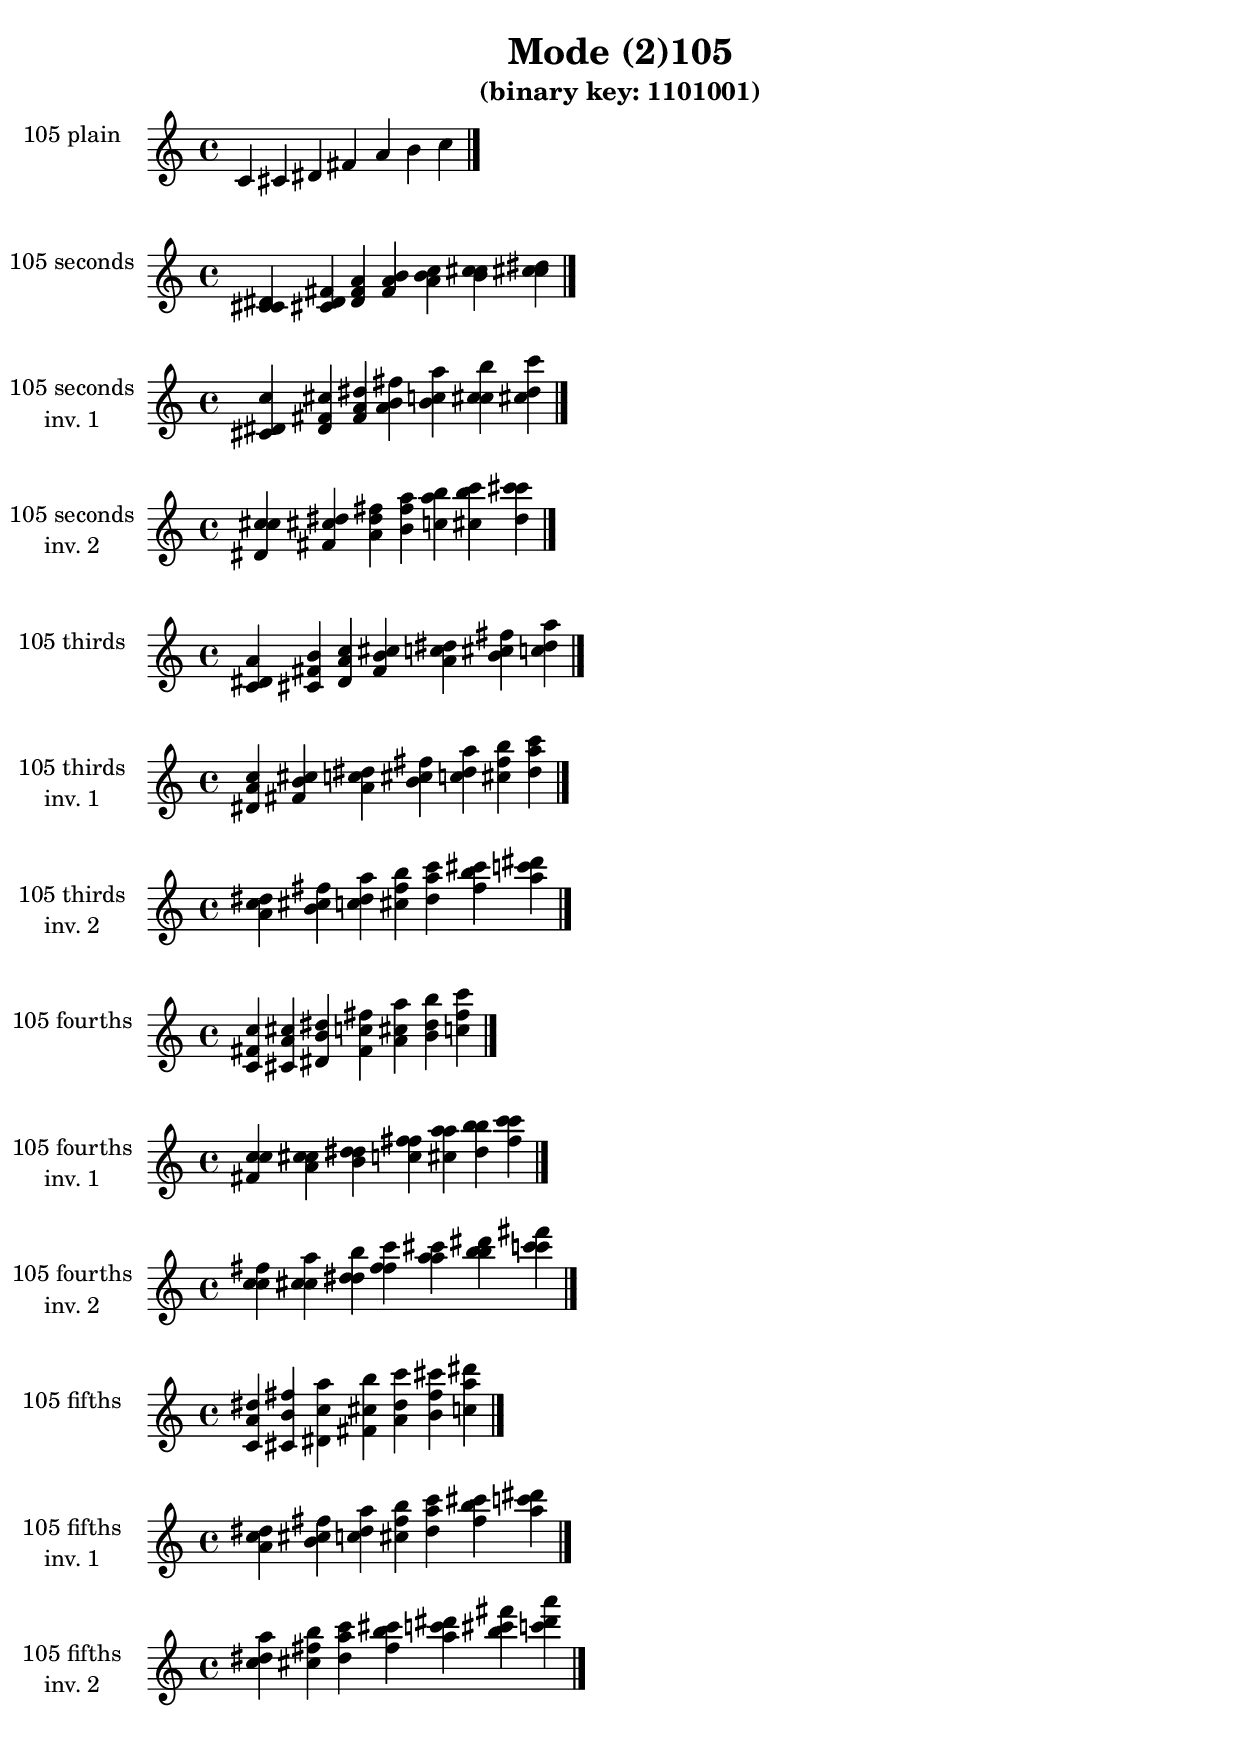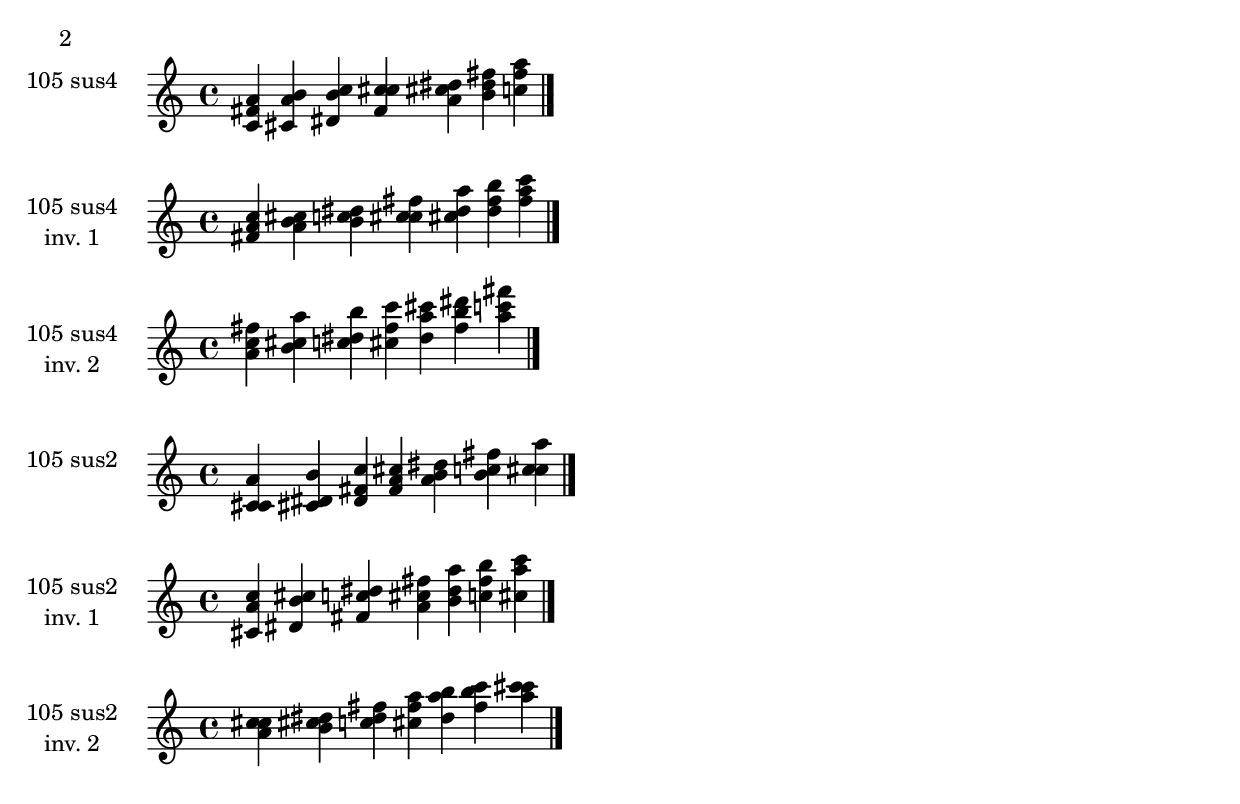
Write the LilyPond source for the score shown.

\version "2.19.0"

\header {
  title = "Mode (2)105"
  subtitle = "(binary key: 1101001)"
 %% Remove default LilyPond tagline
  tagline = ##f
}

\paper {
  #(set-paper-size "a4")
}

global = {
  \key c \major
  \time 4/4
  \tempo 4=100
}

\book {
  \score {
    \new Staff \with {
      instrumentName =  \markup { \column {
         \hcenter-in #14 \line { 105 plain }
         \hcenter-in #14 \line {  } } }
      midiInstrument = "oboe"
    } { \accidentalStyle "default"
        \cadenzaOn c' cis' dis' fis' a' b' c''  \cadenzaOff \bar "|." }
    \layout { }
  }
  \score {
    \new Staff \with {
      instrumentName =  \markup { \column {
         \hcenter-in #14 \line { 105 seconds }
         \hcenter-in #14 \line {  } } }
      midiInstrument = "oboe"
    } { \accidentalStyle "default"
        \cadenzaOn <c' cis' dis'> <cis' dis' fis'> <dis' fis' a'> <fis' a' b'> <a' b' c''> <b' c'' cis''> <c'' cis'' dis''>  \cadenzaOff \bar "|." }
    \layout { }
  }
  \score {
    \new Staff \with {
      instrumentName =  \markup { \column {
         \hcenter-in #14 \line { 105 seconds }
         \hcenter-in #14 \line { inv. 1 } } }
      midiInstrument = "oboe"
    } { \accidentalStyle "default"
        \cadenzaOn <cis' dis' c''> <dis' fis' cis''> <fis' a' dis''> <a' b' fis''> <b' c'' a''> <c'' cis'' b''> <cis'' dis'' c'''>  \cadenzaOff \bar "|." }
    \layout { }
  }
  \score {
    \new Staff \with {
      instrumentName =  \markup { \column {
         \hcenter-in #14 \line { 105 seconds }
         \hcenter-in #14 \line { inv. 2 } } }
      midiInstrument = "oboe"
    } { \accidentalStyle "default"
        \cadenzaOn <dis' c'' cis''> <fis' cis'' dis''> <a' dis'' fis''> <b' fis'' a''> <c'' a'' b''> <cis'' b'' c'''> <dis'' c''' cis'''>  \cadenzaOff \bar "|." }
    \layout { }
  }
  \score {
    \new Staff \with {
      instrumentName =  \markup { \column {
         \hcenter-in #14 \line { 105 thirds }
         \hcenter-in #14 \line {  } } }
      midiInstrument = "oboe"
    } { \accidentalStyle "default"
        \cadenzaOn <c' dis' a'> <cis' fis' b'> <dis' a' c''> <fis' b' cis''> <a' c'' dis''> <b' cis'' fis''> <c'' dis'' a''>  \cadenzaOff \bar "|." }
    \layout { }
  }
  \score {
    \new Staff \with {
      instrumentName =  \markup { \column {
         \hcenter-in #14 \line { 105 thirds }
         \hcenter-in #14 \line { inv. 1 } } }
      midiInstrument = "oboe"
    } { \accidentalStyle "default"
        \cadenzaOn <dis' a' c''> <fis' b' cis''> <a' c'' dis''> <b' cis'' fis''> <c'' dis'' a''> <cis'' fis'' b''> <dis'' a'' c'''>  \cadenzaOff \bar "|." }
    \layout { }
  }
  \score {
    \new Staff \with {
      instrumentName =  \markup { \column {
         \hcenter-in #14 \line { 105 thirds }
         \hcenter-in #14 \line { inv. 2 } } }
      midiInstrument = "oboe"
    } { \accidentalStyle "default"
        \cadenzaOn <a' c'' dis''> <b' cis'' fis''> <c'' dis'' a''> <cis'' fis'' b''> <dis'' a'' c'''> <fis'' b'' cis'''> <a'' c''' dis'''>  \cadenzaOff \bar "|." }
    \layout { }
  }
  \score {
    \new Staff \with {
      instrumentName =  \markup { \column {
         \hcenter-in #14 \line { 105 fourths }
         \hcenter-in #14 \line {  } } }
      midiInstrument = "oboe"
    } { \accidentalStyle "default"
        \cadenzaOn <c' fis' c''> <cis' a' cis''> <dis' b' dis''> <fis' c'' fis''> <a' cis'' a''> <b' dis'' b''> <c'' fis'' c'''>  \cadenzaOff \bar "|." }
    \layout { }
  }
  \score {
    \new Staff \with {
      instrumentName =  \markup { \column {
         \hcenter-in #14 \line { 105 fourths }
         \hcenter-in #14 \line { inv. 1 } } }
      midiInstrument = "oboe"
    } { \accidentalStyle "default"
        \cadenzaOn <fis' c'' c''> <a' cis'' cis''> <b' dis'' dis''> <c'' fis'' fis''> <cis'' a'' a''> <dis'' b'' b''> <fis'' c''' c'''>  \cadenzaOff \bar "|." }
    \layout { }
  }
  \score {
    \new Staff \with {
      instrumentName =  \markup { \column {
         \hcenter-in #14 \line { 105 fourths }
         \hcenter-in #14 \line { inv. 2 } } }
      midiInstrument = "oboe"
    } { \accidentalStyle "default"
        \cadenzaOn <c'' c'' fis''> <cis'' cis'' a''> <dis'' dis'' b''> <fis'' fis'' c'''> <a'' a'' cis'''> <b'' b'' dis'''> <c''' c''' fis'''>  \cadenzaOff \bar "|." }
    \layout { }
  }
  \score {
    \new Staff \with {
      instrumentName =  \markup { \column {
         \hcenter-in #14 \line { 105 fifths }
         \hcenter-in #14 \line {  } } }
      midiInstrument = "oboe"
    } { \accidentalStyle "default"
        \cadenzaOn <c' a' dis''> <cis' b' fis''> <dis' c'' a''> <fis' cis'' b''> <a' dis'' c'''> <b' fis'' cis'''> <c'' a'' dis'''>  \cadenzaOff \bar "|." }
    \layout { }
  }
  \score {
    \new Staff \with {
      instrumentName =  \markup { \column {
         \hcenter-in #14 \line { 105 fifths }
         \hcenter-in #14 \line { inv. 1 } } }
      midiInstrument = "oboe"
    } { \accidentalStyle "default"
        \cadenzaOn <a' dis'' c''> <b' fis'' cis''> <c'' a'' dis''> <cis'' b'' fis''> <dis'' c''' a''> <fis'' cis''' b''> <a'' dis''' c'''>  \cadenzaOff \bar "|." }
    \layout { }
  }
  \score {
    \new Staff \with {
      instrumentName =  \markup { \column {
         \hcenter-in #14 \line { 105 fifths }
         \hcenter-in #14 \line { inv. 2 } } }
      midiInstrument = "oboe"
    } { \accidentalStyle "default"
        \cadenzaOn <dis'' c'' a''> <fis'' cis'' b''> <a'' dis'' c'''> <b'' fis'' cis'''> <c''' a'' dis'''> <cis''' b'' fis'''> <dis''' c''' a'''>  \cadenzaOff \bar "|." }
    \layout { }
  }
  \score {
    \new Staff \with {
      instrumentName =  \markup { \column {
         \hcenter-in #14 \line { 105 sus4 }
         \hcenter-in #14 \line {  } } }
      midiInstrument = "oboe"
    } { \accidentalStyle "default"
        \cadenzaOn <c' fis' a'> <cis' a' b'> <dis' b' c''> <fis' c'' cis''> <a' cis'' dis''> <b' dis'' fis''> <c'' fis'' a''>  \cadenzaOff \bar "|." }
    \layout { }
  }
  \score {
    \new Staff \with {
      instrumentName =  \markup { \column {
         \hcenter-in #14 \line { 105 sus4 }
         \hcenter-in #14 \line { inv. 1 } } }
      midiInstrument = "oboe"
    } { \accidentalStyle "default"
        \cadenzaOn <fis' a' c''> <a' b' cis''> <b' c'' dis''> <c'' cis'' fis''> <cis'' dis'' a''> <dis'' fis'' b''> <fis'' a'' c'''>  \cadenzaOff \bar "|." }
    \layout { }
  }
  \score {
    \new Staff \with {
      instrumentName =  \markup { \column {
         \hcenter-in #14 \line { 105 sus4 }
         \hcenter-in #14 \line { inv. 2 } } }
      midiInstrument = "oboe"
    } { \accidentalStyle "default"
        \cadenzaOn <a' c'' fis''> <b' cis'' a''> <c'' dis'' b''> <cis'' fis'' c'''> <dis'' a'' cis'''> <fis'' b'' dis'''> <a'' c''' fis'''>  \cadenzaOff \bar "|." }
    \layout { }
  }
  \score {
    \new Staff \with {
      instrumentName =  \markup { \column {
         \hcenter-in #14 \line { 105 sus2 }
         \hcenter-in #14 \line {  } } }
      midiInstrument = "oboe"
    } { \accidentalStyle "default"
        \cadenzaOn <c' cis' a'> <cis' dis' b'> <dis' fis' c''> <fis' a' cis''> <a' b' dis''> <b' c'' fis''> <c'' cis'' a''>  \cadenzaOff \bar "|." }
    \layout { }
  }
  \score {
    \new Staff \with {
      instrumentName =  \markup { \column {
         \hcenter-in #14 \line { 105 sus2 }
         \hcenter-in #14 \line { inv. 1 } } }
      midiInstrument = "oboe"
    } { \accidentalStyle "default"
        \cadenzaOn <cis' a' c''> <dis' b' cis''> <fis' c'' dis''> <a' cis'' fis''> <b' dis'' a''> <c'' fis'' b''> <cis'' a'' c'''>  \cadenzaOff \bar "|." }
    \layout { }
  }
  \score {
    \new Staff \with {
      instrumentName =  \markup { \column {
         \hcenter-in #14 \line { 105 sus2 }
         \hcenter-in #14 \line { inv. 2 } } }
      midiInstrument = "oboe"
    } { \accidentalStyle "default"
        \cadenzaOn <a' c'' cis''> <b' cis'' dis''> <c'' dis'' fis''> <cis'' fis'' a''> <dis'' a'' b''> <fis'' b'' c'''> <a'' c''' cis'''>  \cadenzaOff \bar "|." }
    \layout { }
  }
}

\book {
  \bookOutputSuffix "plain_"
  \score {
    \new Staff \with {
      instrumentName =  \markup { \column {
         \hcenter-in #14 \line { 105 plain }
         \hcenter-in #14 \line {  } } }
      midiInstrument = "oboe"
    } { \accidentalStyle "default"
        \cadenzaOn c' cis' dis' fis' a' b' c''  \cadenzaOff \bar "|." }
    \midi { }
  }
}
\book {
  \bookOutputSuffix "seconds_"
  \score {
    \new Staff \with {
      instrumentName =  \markup { \column {
         \hcenter-in #14 \line { 105 seconds }
         \hcenter-in #14 \line {  } } }
      midiInstrument = "oboe"
    } { \accidentalStyle "default"
        \cadenzaOn <c' cis' dis'> <cis' dis' fis'> <dis' fis' a'> <fis' a' b'> <a' b' c''> <b' c'' cis''> <c'' cis'' dis''>  \cadenzaOff \bar "|." }
    \midi { }
  }
}
\book {
  \bookOutputSuffix "seconds_inv. 1"
  \score {
    \new Staff \with {
      instrumentName =  \markup { \column {
         \hcenter-in #14 \line { 105 seconds }
         \hcenter-in #14 \line { inv. 1 } } }
      midiInstrument = "oboe"
    } { \accidentalStyle "default"
        \cadenzaOn <cis' dis' c''> <dis' fis' cis''> <fis' a' dis''> <a' b' fis''> <b' c'' a''> <c'' cis'' b''> <cis'' dis'' c'''>  \cadenzaOff \bar "|." }
    \midi { }
  }
}
\book {
  \bookOutputSuffix "seconds_inv. 2"
  \score {
    \new Staff \with {
      instrumentName =  \markup { \column {
         \hcenter-in #14 \line { 105 seconds }
         \hcenter-in #14 \line { inv. 2 } } }
      midiInstrument = "oboe"
    } { \accidentalStyle "default"
        \cadenzaOn <dis' c'' cis''> <fis' cis'' dis''> <a' dis'' fis''> <b' fis'' a''> <c'' a'' b''> <cis'' b'' c'''> <dis'' c''' cis'''>  \cadenzaOff \bar "|." }
    \midi { }
  }
}
\book {
  \bookOutputSuffix "thirds_"
  \score {
    \new Staff \with {
      instrumentName =  \markup { \column {
         \hcenter-in #14 \line { 105 thirds }
         \hcenter-in #14 \line {  } } }
      midiInstrument = "oboe"
    } { \accidentalStyle "default"
        \cadenzaOn <c' dis' a'> <cis' fis' b'> <dis' a' c''> <fis' b' cis''> <a' c'' dis''> <b' cis'' fis''> <c'' dis'' a''>  \cadenzaOff \bar "|." }
    \midi { }
  }
}
\book {
  \bookOutputSuffix "thirds_inv. 1"
  \score {
    \new Staff \with {
      instrumentName =  \markup { \column {
         \hcenter-in #14 \line { 105 thirds }
         \hcenter-in #14 \line { inv. 1 } } }
      midiInstrument = "oboe"
    } { \accidentalStyle "default"
        \cadenzaOn <dis' a' c''> <fis' b' cis''> <a' c'' dis''> <b' cis'' fis''> <c'' dis'' a''> <cis'' fis'' b''> <dis'' a'' c'''>  \cadenzaOff \bar "|." }
    \midi { }
  }
}
\book {
  \bookOutputSuffix "thirds_inv. 2"
  \score {
    \new Staff \with {
      instrumentName =  \markup { \column {
         \hcenter-in #14 \line { 105 thirds }
         \hcenter-in #14 \line { inv. 2 } } }
      midiInstrument = "oboe"
    } { \accidentalStyle "default"
        \cadenzaOn <a' c'' dis''> <b' cis'' fis''> <c'' dis'' a''> <cis'' fis'' b''> <dis'' a'' c'''> <fis'' b'' cis'''> <a'' c''' dis'''>  \cadenzaOff \bar "|." }
    \midi { }
  }
}
\book {
  \bookOutputSuffix "fourths_"
  \score {
    \new Staff \with {
      instrumentName =  \markup { \column {
         \hcenter-in #14 \line { 105 fourths }
         \hcenter-in #14 \line {  } } }
      midiInstrument = "oboe"
    } { \accidentalStyle "default"
        \cadenzaOn <c' fis' c''> <cis' a' cis''> <dis' b' dis''> <fis' c'' fis''> <a' cis'' a''> <b' dis'' b''> <c'' fis'' c'''>  \cadenzaOff \bar "|." }
    \midi { }
  }
}
\book {
  \bookOutputSuffix "fourths_inv. 1"
  \score {
    \new Staff \with {
      instrumentName =  \markup { \column {
         \hcenter-in #14 \line { 105 fourths }
         \hcenter-in #14 \line { inv. 1 } } }
      midiInstrument = "oboe"
    } { \accidentalStyle "default"
        \cadenzaOn <fis' c'' c''> <a' cis'' cis''> <b' dis'' dis''> <c'' fis'' fis''> <cis'' a'' a''> <dis'' b'' b''> <fis'' c''' c'''>  \cadenzaOff \bar "|." }
    \midi { }
  }
}
\book {
  \bookOutputSuffix "fourths_inv. 2"
  \score {
    \new Staff \with {
      instrumentName =  \markup { \column {
         \hcenter-in #14 \line { 105 fourths }
         \hcenter-in #14 \line { inv. 2 } } }
      midiInstrument = "oboe"
    } { \accidentalStyle "default"
        \cadenzaOn <c'' c'' fis''> <cis'' cis'' a''> <dis'' dis'' b''> <fis'' fis'' c'''> <a'' a'' cis'''> <b'' b'' dis'''> <c''' c''' fis'''>  \cadenzaOff \bar "|." }
    \midi { }
  }
}
\book {
  \bookOutputSuffix "fifths_"
  \score {
    \new Staff \with {
      instrumentName =  \markup { \column {
         \hcenter-in #14 \line { 105 fifths }
         \hcenter-in #14 \line {  } } }
      midiInstrument = "oboe"
    } { \accidentalStyle "default"
        \cadenzaOn <c' a' dis''> <cis' b' fis''> <dis' c'' a''> <fis' cis'' b''> <a' dis'' c'''> <b' fis'' cis'''> <c'' a'' dis'''>  \cadenzaOff \bar "|." }
    \midi { }
  }
}
\book {
  \bookOutputSuffix "fifths_inv. 1"
  \score {
    \new Staff \with {
      instrumentName =  \markup { \column {
         \hcenter-in #14 \line { 105 fifths }
         \hcenter-in #14 \line { inv. 1 } } }
      midiInstrument = "oboe"
    } { \accidentalStyle "default"
        \cadenzaOn <a' dis'' c''> <b' fis'' cis''> <c'' a'' dis''> <cis'' b'' fis''> <dis'' c''' a''> <fis'' cis''' b''> <a'' dis''' c'''>  \cadenzaOff \bar "|." }
    \midi { }
  }
}
\book {
  \bookOutputSuffix "fifths_inv. 2"
  \score {
    \new Staff \with {
      instrumentName =  \markup { \column {
         \hcenter-in #14 \line { 105 fifths }
         \hcenter-in #14 \line { inv. 2 } } }
      midiInstrument = "oboe"
    } { \accidentalStyle "default"
        \cadenzaOn <dis'' c'' a''> <fis'' cis'' b''> <a'' dis'' c'''> <b'' fis'' cis'''> <c''' a'' dis'''> <cis''' b'' fis'''> <dis''' c''' a'''>  \cadenzaOff \bar "|." }
    \midi { }
  }
}
\book {
  \bookOutputSuffix "sus4_"
  \score {
    \new Staff \with {
      instrumentName =  \markup { \column {
         \hcenter-in #14 \line { 105 sus4 }
         \hcenter-in #14 \line {  } } }
      midiInstrument = "oboe"
    } { \accidentalStyle "default"
        \cadenzaOn <c' fis' a'> <cis' a' b'> <dis' b' c''> <fis' c'' cis''> <a' cis'' dis''> <b' dis'' fis''> <c'' fis'' a''>  \cadenzaOff \bar "|." }
    \midi { }
  }
}
\book {
  \bookOutputSuffix "sus4_inv. 1"
  \score {
    \new Staff \with {
      instrumentName =  \markup { \column {
         \hcenter-in #14 \line { 105 sus4 }
         \hcenter-in #14 \line { inv. 1 } } }
      midiInstrument = "oboe"
    } { \accidentalStyle "default"
        \cadenzaOn <fis' a' c''> <a' b' cis''> <b' c'' dis''> <c'' cis'' fis''> <cis'' dis'' a''> <dis'' fis'' b''> <fis'' a'' c'''>  \cadenzaOff \bar "|." }
    \midi { }
  }
}
\book {
  \bookOutputSuffix "sus4_inv. 2"
  \score {
    \new Staff \with {
      instrumentName =  \markup { \column {
         \hcenter-in #14 \line { 105 sus4 }
         \hcenter-in #14 \line { inv. 2 } } }
      midiInstrument = "oboe"
    } { \accidentalStyle "default"
        \cadenzaOn <a' c'' fis''> <b' cis'' a''> <c'' dis'' b''> <cis'' fis'' c'''> <dis'' a'' cis'''> <fis'' b'' dis'''> <a'' c''' fis'''>  \cadenzaOff \bar "|." }
    \midi { }
  }
}
\book {
  \bookOutputSuffix "sus2_"
  \score {
    \new Staff \with {
      instrumentName =  \markup { \column {
         \hcenter-in #14 \line { 105 sus2 }
         \hcenter-in #14 \line {  } } }
      midiInstrument = "oboe"
    } { \accidentalStyle "default"
        \cadenzaOn <c' cis' a'> <cis' dis' b'> <dis' fis' c''> <fis' a' cis''> <a' b' dis''> <b' c'' fis''> <c'' cis'' a''>  \cadenzaOff \bar "|." }
    \midi { }
  }
}
\book {
  \bookOutputSuffix "sus2_inv. 1"
  \score {
    \new Staff \with {
      instrumentName =  \markup { \column {
         \hcenter-in #14 \line { 105 sus2 }
         \hcenter-in #14 \line { inv. 1 } } }
      midiInstrument = "oboe"
    } { \accidentalStyle "default"
        \cadenzaOn <cis' a' c''> <dis' b' cis''> <fis' c'' dis''> <a' cis'' fis''> <b' dis'' a''> <c'' fis'' b''> <cis'' a'' c'''>  \cadenzaOff \bar "|." }
    \midi { }
  }
}
\book {
  \bookOutputSuffix "sus2_inv. 2"
  \score {
    \new Staff \with {
      instrumentName =  \markup { \column {
         \hcenter-in #14 \line { 105 sus2 }
         \hcenter-in #14 \line { inv. 2 } } }
      midiInstrument = "oboe"
    } { \accidentalStyle "default"
        \cadenzaOn <a' c'' cis''> <b' cis'' dis''> <c'' dis'' fis''> <cis'' fis'' a''> <dis'' a'' b''> <fis'' b'' c'''> <a'' c''' cis'''>  \cadenzaOff \bar "|." }
    \midi { }
  }
}
